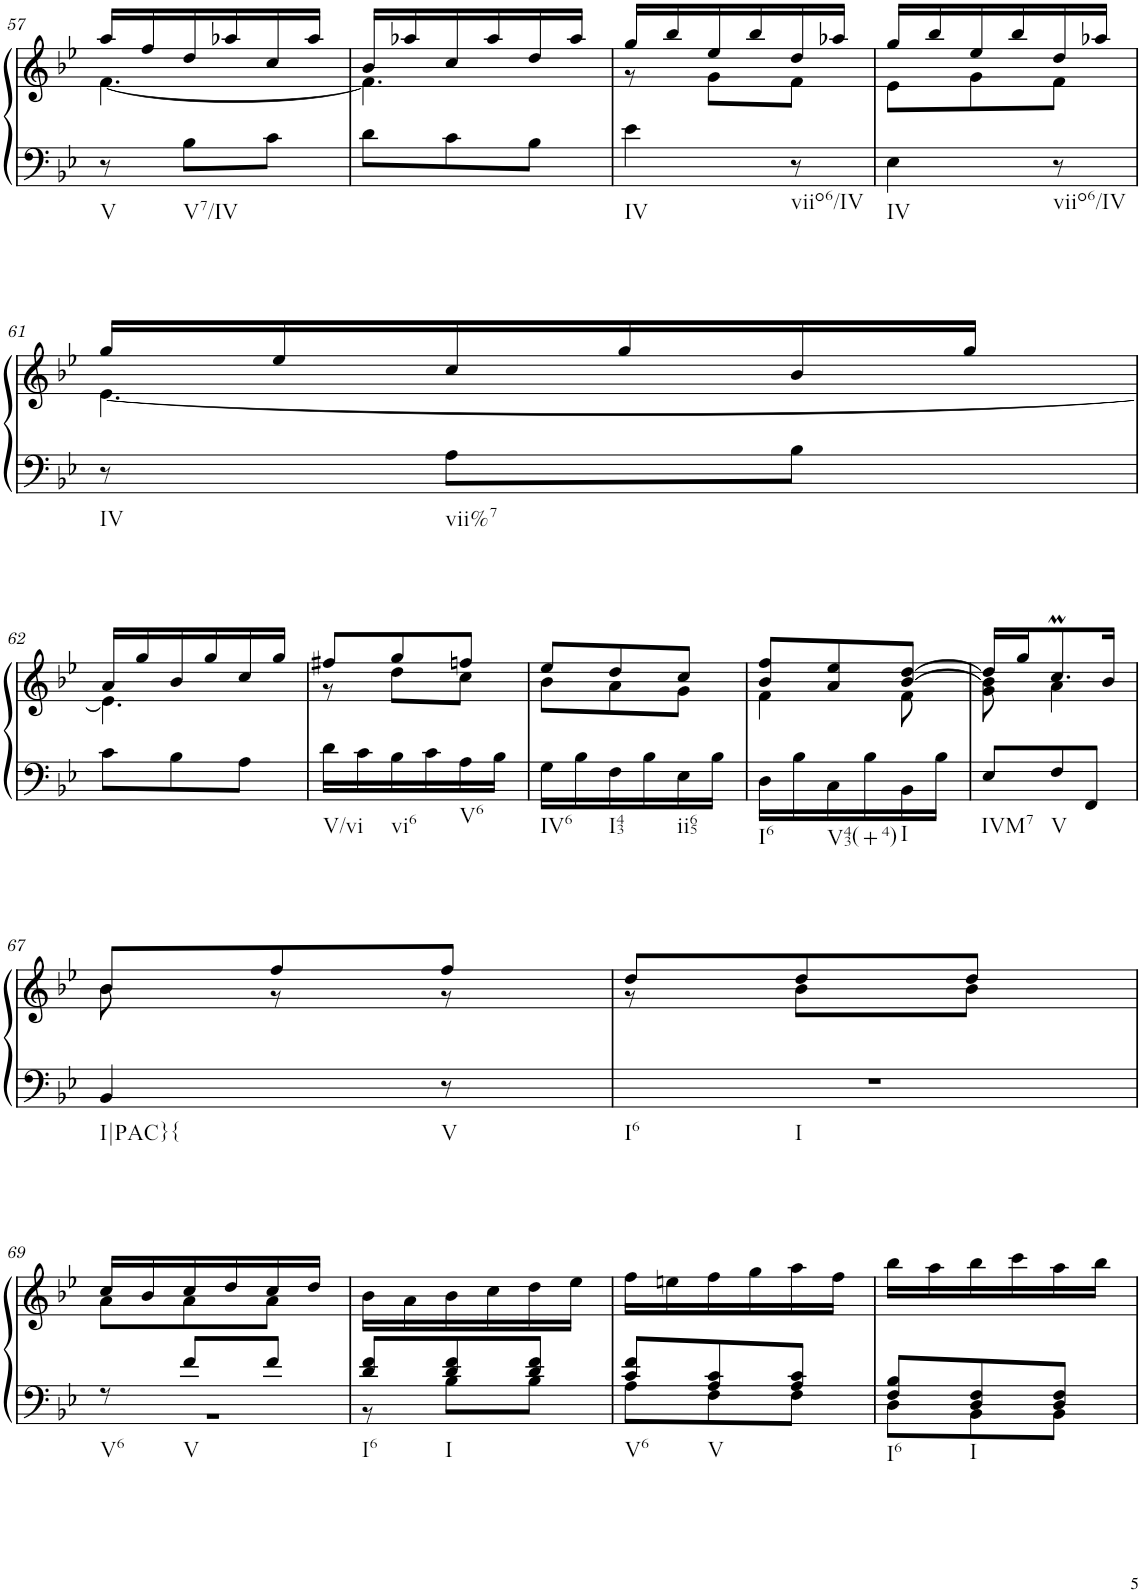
**kern	**kern
*part1	*part1
*staff2	*staff1
*I"unbenannt1	*
!!LO:PB:g=z
*clefF4	*clefG2
*k[b-e-]	*k[b-e-]
*M3/8	*M3/8
=57	=57
*	*^
!LO:TX:b:t=V	!	!
8r	16aa/LL	[4.f\
.	16ff/	.
!LO:TX:b:t=V7/IV	!	!
8B-\L	16dd/	.
.	16aa-X/	.
8c\J	16cc/	.
.	16aa-/JJ	.
=58	=58	=58
8d\L	16b-/LL	4.f\]
.	16aa-X/	.
8c\	16cc/	.
.	16aa-/	.
8B-\J	16dd/	.
.	16aa-/JJ	.
=59	=59	=59
!LO:TX:b:t=IV	!	!
4e-\	16gg/LL	8r
.	16bb-/	.
.	16ee-/	8g\L
.	16bb-/	.
!LO:TX:b:t=viio6/IV	!	!
8r	16dd/	8f\J
.	16aa-X/JJ	.
=60	=60	=60
!LO:TX:b:t=IV	!	!
4E-\	16gg/LL	8e-\L
.	16bb-/	.
.	16ee-/	8g\
.	16bb-/	.
!LO:TX:b:t=viio6/IV	!	!
8r	16dd/	8f\J
.	16aa-X/JJ	.
!!LO:LB:g=z	!!
=61	=61	=61
!LO:TX:b:t=IV	!	!
8r	16gg/LL	[4.e-\
.	16ee-/	.
!LO:TX:b:t=vii%7	!	!
8A\L	16cc/	.
.	16gg/	.
8B-\J	16b-/	.
.	16gg/JJ	.
!!LO:LB:g=z	!!
=62	=62	=62
8c\L	16a/LL	4.e-\]
.	16gg/	.
8B-\	16b-/	.
.	16gg/	.
8A\J	16cc/	.
.	16gg/JJ	.
=63	=63	=63
!LO:TX:b:t=V/vi	!	!
16d\LL	8ff#X/L	8r
16c\	.	.
!LO:TX:b:t=vi6	!	!
16B-\	8gg/	8dd\L
16c\	.	.
!LO:TX:b:t=V6	!	!
16A\	8ffn/J	8cc\J
16B-\JJ	.	.
=64	=64	=64
!LO:TX:b:t=IV6	!	!
16G\LL	8ee-/L	8b-\L
16B-\	.	.
!LO:TX:b:t=I43	!	!
16F\	8dd/	8a\
16B-\	.	.
!LO:TX:b:t=ii65	!	!
16E-\	8cc/J	8g\J
16B-\JJ	.	.
=65	=65	=65
!LO:TX:b:t=I6	!	!
16D\LL	8b-/ 8ff/L	4f\
16B-\	.	.
!LO:TX:b:t=V43(+4)	!	!
16C\	8a/ 8ee-/	.
16B-\	.	.
!LO:TX:b:t=I	!	!
16BB-\	[8b-/ [8dd/J	8f\
16B-\JJ	.	.
=66	=66	=66
!LO:TX:b:t=IVM7	!	!
8E-/L	16dd/LL]	8g\ 8b-\]
.	16gg/J	.
!LO:TX:b:t=V	!	!
8F/	8.ccM/	4a\
8FF/J	.	.
.	16b-/Jk	.
!!LO:LB:g=z	!!
=67	=67	=67
!LO:TX:b:t=I|PAC}{	!	!
4BB-/	8b-/L	8b-\
.	8ff/	8r
!LO:TX:b:t=V	!	!
8r	8ff/J	8r
=68	=68	=68
!LO:TX:b:t=I6	!	!
!LO:TX:b:t=I	!	!
4.r	8dd/L	8r
.	8dd/	8b-\L
.	8dd/J	8b-\J
!!LO:LB:g=z	!!
=69	=69	=69
*^	*	*
!LO:TX:b:t=V6	!	!	!
8r	4.r	16cc/LL	8a\L
.	.	16b-/	.
!LO:TX:b:t=V	!	!	!
8f/L	.	16cc/	8a\
.	.	16dd/	.
8f/J	.	16cc/	8a\J
.	.	16dd/JJ	.
*	*	*v	*v
=70	=70	=70
!LO:TX:b:t=I6	!	!
8d/ 8f/L	8r	16b-\LL
.	.	16a\
!LO:TX:b:t=I	!	!
8d/ 8f/	8B-\L	16b-\
.	.	16cc\
8d/ 8f/J	8B-\J	16dd\
.	.	16ee-\JJ
=71	=71	=71
!LO:TX:b:t=V6	!	!
8c/ 8f/L	8A\L	16ff\LL
.	.	16een\
!LO:TX:b:t=V	!	!
8A/ 8c/	8F\	16ff\
.	.	16gg\
8A/ 8c/J	8F\J	16aa\
.	.	16ff\JJ
=72	=72	=72
!LO:TX:b:t=I6	!	!
8F/ 8B-/L	8D\L	16bb-\LL
.	.	16aa\
!LO:TX:b:t=I	!	!
8D/ 8F/	8BB-\	16bb-\
.	.	16ccc\
8D/ 8F/J	8BB-\J	16aa\
.	.	16bb-\JJ
*v	*v	*
=	=
*-	*-
